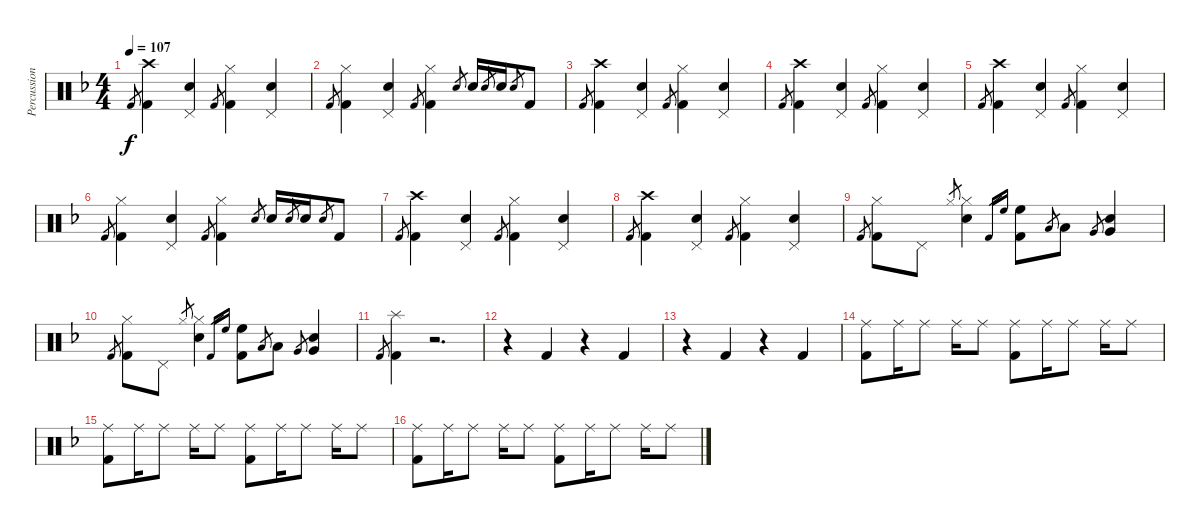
\track ("Percussion" "Percussion") {instrument percussion}
\staff {score}
\articulation defaults
\ts (4 4)
\tempo 107
\clef neutral
\ks f "Kick (hit) 2".8{gr dy f}
("Kick (hit) 2" "Crash high (hit)").4 ("Snare (hit) 2" "Pedal Hi-Hat (hit)").4 "Kick (hit) 2".8{gr} ("Kick (hit) 2" "Hi-Hat (closed)").4 ("Snare (hit) 2" "Pedal Hi-Hat (hit)").4 |
"Kick (hit) 2".8{gr} ("Kick (hit) 2" "Hi-Hat (closed)").4 ("Snare (hit) 2" "Pedal Hi-Hat (hit)").4 "Kick (hit) 2".8{gr} ("Kick (hit) 2" "Hi-Hat (closed)").4 "Snare (hit) 2".8{gr} "Snare (hit) 2".16 "Snare (hit) 2".8{gr} "Snare (hit) 2".16 "Snare (hit) 2".8{gr} "Kick (hit) 2".8 |
"Kick (hit) 2".8{gr} ("Kick (hit) 2" "Crash high (hit)").4 ("Snare (hit) 2" "Pedal Hi-Hat (hit)").4 "Kick (hit) 2".8{gr} ("Kick (hit) 2" "Hi-Hat (closed)").4 ("Snare (hit) 2" "Pedal Hi-Hat (hit)").4 |
"Kick (hit) 2".8{gr} ("Kick (hit) 2" "Crash high (hit)").4 ("Snare (hit) 2" "Pedal Hi-Hat (hit)").4 "Kick (hit) 2".8{gr} ("Kick (hit) 2" "Hi-Hat (closed)").4 ("Snare (hit) 2" "Pedal Hi-Hat (hit)").4 |
"Kick (hit) 2".8{gr} ("Kick (hit) 2" "Crash high (hit)").4 ("Snare (hit) 2" "Pedal Hi-Hat (hit)").4 "Kick (hit) 2".8{gr} ("Kick (hit) 2" "Hi-Hat (closed)").4 ("Snare (hit) 2" "Pedal Hi-Hat (hit)").4 |
"Kick (hit) 2".8{gr} ("Kick (hit) 2" "Hi-Hat (closed)").4 ("Snare (hit) 2" "Pedal Hi-Hat (hit)").4 "Kick (hit) 2".8{gr} ("Kick (hit) 2" "Hi-Hat (closed)").4 "Snare (hit) 2".8{gr} "Snare (hit) 2".16 "Snare (hit) 2".8{gr} "Snare (hit) 2".16 "Snare (hit) 2".8{gr} "Kick (hit) 2".8 |
"Kick (hit) 2".8{gr} ("Kick (hit) 2" "Crash high (hit)").4 ("Snare (hit) 2" "Pedal Hi-Hat (hit)").4 "Kick (hit) 2".8{gr} ("Kick (hit) 2" "Hi-Hat (closed)").4 ("Snare (hit) 2" "Pedal Hi-Hat (hit)").4 |
"Kick (hit) 2".8{gr} ("Kick (hit) 2" "Crash high (hit)").4 ("Snare (hit) 2" "Pedal Hi-Hat (hit)").4 "Kick (hit) 2".8{gr} ("Kick (hit) 2" "Hi-Hat (closed)").4 ("Snare (hit) 2" "Pedal Hi-Hat (hit)").4 |
"Kick (hit) 2".8{gr} ("Kick (hit) 2" "Hi-Hat (closed)").8 "Pedal Hi-Hat (hit)".8 "Hi-Hat (closed)".8{gr} ("Snare (hit) 2" "Hi-Hat (closed)").4 "Kick (hit) 2".16{gr} "High Floor Tom (hit)".16{gr} ("Kick (hit) 2" "High Floor Tom (hit)").8 "Low Tom (hit)".8{gr} "Low Tom (hit)".8 "Very Low Tom (hit)".8{gr} ("Snare (hit) 2" "Very Low Tom (hit)").4 |
"Kick (hit) 2".8{gr} ("Kick (hit) 2" "Hi-Hat (closed)").8 "Pedal Hi-Hat (hit)".8 "Hi-Hat (closed)".8{gr} ("Snare (hit) 2" "Hi-Hat (closed)").4 "Kick (hit) 2".16{gr} "High Floor Tom (hit)".16{gr} ("Kick (hit) 2" "High Floor Tom (hit)").8 "Low Tom (hit)".8{gr} "Low Tom (hit)".8 "Very Low Tom (hit)".8{gr} ("Snare (hit) 2" "Very Low Tom (hit)").4 |
"Kick (hit) 2".8{gr} ("Kick (hit) 2" "Splash (hit)").4 r.2{d} |
r.4 "Kick (hit) 2".4 r.4 "Kick (hit) 2".4 |
r.4 "Kick (hit) 2".4 r.4 "Kick (hit) 2".4 |
("Kick (hit) 2" "Ride (middle)").8 "Ride (middle)".16 "Ride (middle)".8 "Ride (middle)".16 "Ride (middle)".8 ("Kick (hit) 2" "Ride (middle)").8 "Ride (middle)".16 "Ride (middle)".8 "Ride (middle)".16 "Ride (middle)".8 |
("Kick (hit) 2" "Ride (middle)").8 "Ride (middle)".16 "Ride (middle)".8 "Ride (middle)".16 "Ride (middle)".8 ("Kick (hit) 2" "Ride (middle)").8 "Ride (middle)".16 "Ride (middle)".8 "Ride (middle)".16 "Ride (middle)".8 |
("Kick (hit) 2" "Ride (middle)").8 "Ride (middle)".16 "Ride (middle)".8 "Ride (middle)".16 "Ride (middle)".8 ("Kick (hit) 2" "Ride (middle)").8 "Ride (middle)".16 "Ride (middle)".8 "Ride (middle)".16 "Ride (middle)".8
